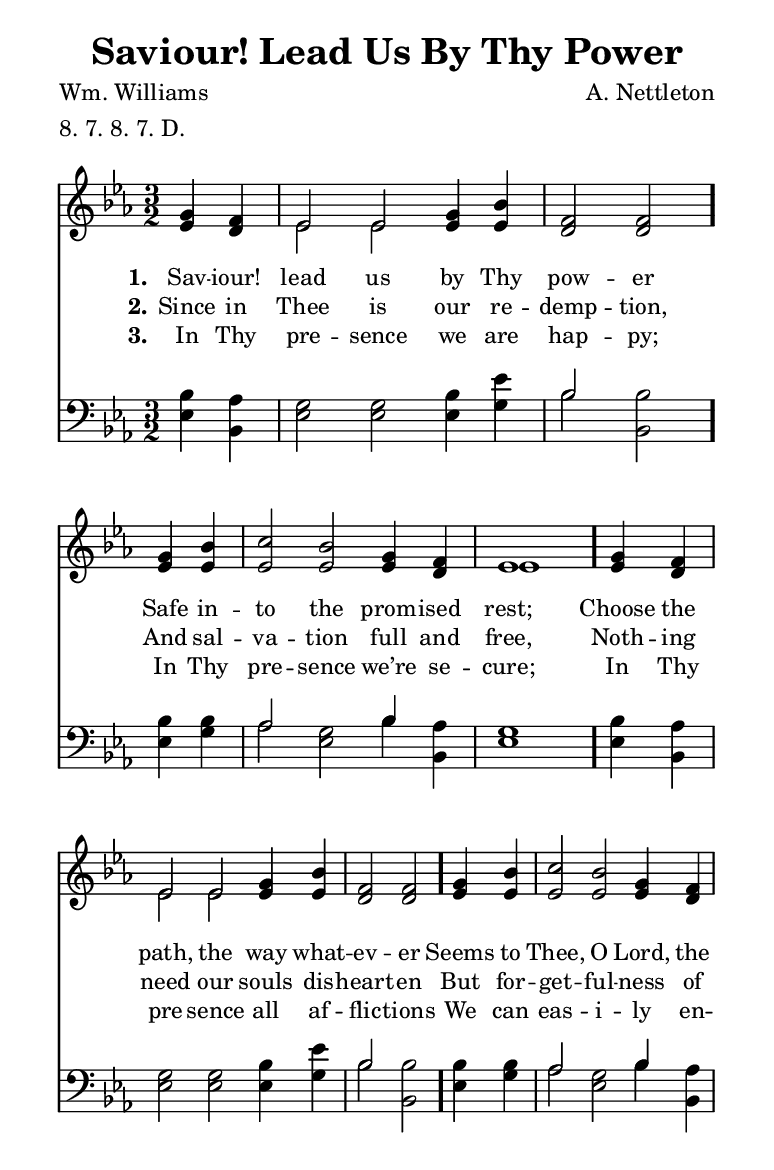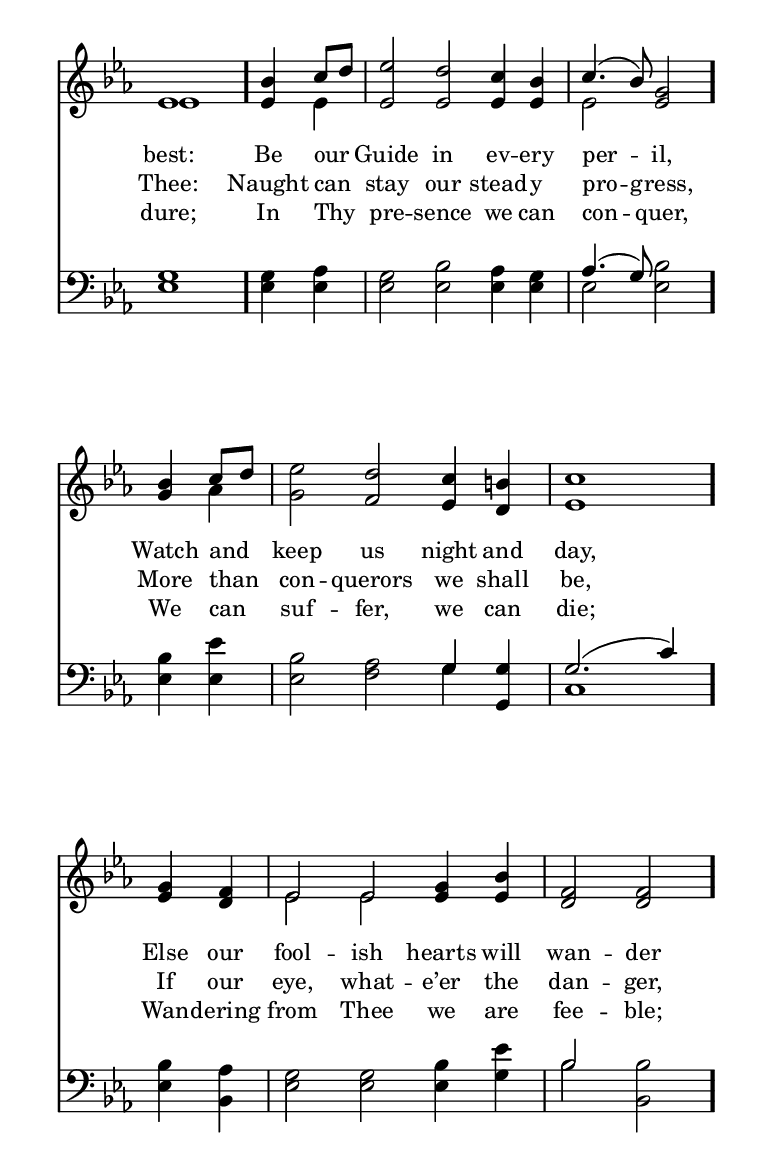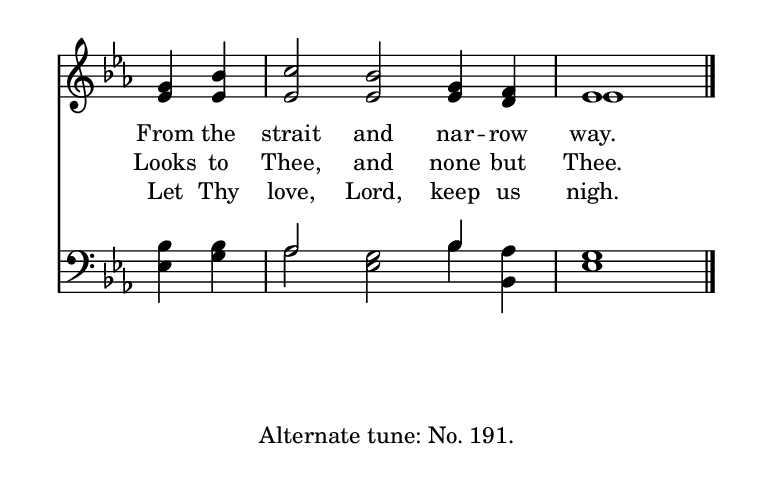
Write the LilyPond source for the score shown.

\include "common/global.ily"
\paper {
  \include "common/paper.ily"
}

\header{
  hymnnumber = "190"
  title = "Saviour! Lead Us By Thy Power"
  tunename = "Nettleton"
  meter = "8. 7. 8. 7. D."
  poet = "Wm. Williams"
  composer = "A. Nettleton"
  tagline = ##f
}

global = {
  \include "common/overrides.ily"
  \override Staff.TimeSignature.style = #'numbered
  \time 3/2
  \override Score.MetronomeMark.transparent = ##t % hide all fermata changes too
  \tempo 2=70
  \key ees \major
  \partial 2
  \autoBeamOff
}

notesSoprano = {
\global
\relative c'' {

  g4 f | ees2 ees g4 bes | f2 f
  g4 bes | c2 bes g4 f | ees1
  g4 f | ees2 ees g4 bes | f2 f
  g4 bes | c2 bes g4 f | ees1
  bes'4 c8[ d] | ees2 d c4 bes | c4.( bes8) g2
  bes4 c8[ d] | ees2 d c4 b | c1
  g4 f | ees2 ees g4 bes | f2 f
  g4 bes | c2 bes g4 f | ees1

  \bar "|."

}
}

notesAlto = {
\global
\relative e' {

  ees4 d | ees2 ees ees4 ees | d2 d
  ees4 ees | ees2 ees ees4 d | ees1
  ees4 d | ees2 ees ees4 ees | d2 d
  ees4 ees | ees2 ees ees4 d | ees1
  ees4 ees | ees2 ees ees4 ees | ees2 ees
  g4 aes | g2 f ees4 d | ees1
  ees4 d | ees2 ees ees4 ees | d2 d
  ees4 ees | ees2 ees ees4 d | ees1

}
}

notesTenor = {
\global
\relative a {

  bes4 aes | g2 g bes4 ees | bes2 bes
  bes4 bes | aes2 g bes4 aes | g1
  bes4 aes | g2 g bes4 ees | bes2 bes
  bes4 bes | aes2 g bes4 aes | g1
  g4 aes | g2 bes aes4 g | aes4.( g8) bes2
  bes4 ees | bes2 aes g4 g | g2.( c4)
  bes4 aes | g2 g bes4 ees | bes2 bes
  bes4 bes | aes2 g bes4 aes | g1

}
}

notesBass = {
\global
\relative f {

  ees4 bes | ees2 ees ees4 g | bes2 bes,
  ees4 g | aes2 ees bes'4 bes, | ees1
  ees4 bes | ees2 ees ees4 g | bes2 bes,
  ees4 g | aes2 ees bes'4 bes, | ees1
  ees4 ees | ees2 ees ees4 ees | ees2 ees
  ees4 ees | ees2 f g4 g, | c1
  ees4 bes | ees2 ees ees4 g | bes2 bes,
  ees4 g | aes2 ees bes'4 bes, | ees1

}
}

wordsA = \lyricmode {
\set stanza = "1."

Sav -- iour! lead us by Thy pow -- er \bar "."
Safe in -- to the prom -- ised rest; \bar "."
Choose the path, the way what -- ev -- er \bar "."
Seems to Thee, O Lord, the best: \bar "."
Be our Guide in ev -- ery per -- il, \bar "."
Watch and keep us night and day, \bar "."
Else our fool -- ish hearts will wan -- der \bar "."
From the strait and nar -- row way. \bar "."

}

wordsB = \lyricmode {
\set stanza = "2."

Since in Thee is our re -- demp -- tion,
And sal -- va -- tion full and free,
Noth -- ing need our souls dis -- heart -- en
But for -- get -- ful -- ness of Thee:
Naught can stay our stead -- y pro -- gress,
More than con -- querors we shall be,
If our eye, what -- e’er the dan -- ger,
Looks to Thee, and none but Thee.

}

wordsC = \lyricmode {
\set stanza = "3."

In Thy pre -- sence we are hap -- py;
In Thy pre -- sence we’re se -- cure;
In Thy pre -- sence all af -- flic -- tions
We can eas -- i -- ly en -- dure;
In Thy pre -- sence we can con -- quer,
We can suf -- fer, we can die;
Wan -- dering from Thee we are fee -- ble;
Let Thy love, Lord, keep us nigh.

}

\score {
  \context ChoirStaff <<
    \context Staff = upper <<
      \set Staff.autoBeaming = ##f
      \set ChoirStaff.systemStartDelimiter = #'SystemStartBar
      \set ChoirStaff.printPartCombineTexts = ##f
      \partcombine #'(2 . 9) \notesSoprano \notesAlto
      \context NullVoice = sopranos { \voiceOne << \notesSoprano >> }
      \context NullVoice = altos { \voiceTwo << \notesAlto >> }
      \context Lyrics = one   \lyricsto sopranos \wordsA
      \context Lyrics = two   \lyricsto sopranos \wordsB
      \context Lyrics = three \lyricsto sopranos \wordsC
    >>
    \context Staff = men <<
      \set Staff.autoBeaming = ##f
      \clef bass
      \set ChoirStaff.printPartCombineTexts = ##f
      \partcombine #'(2 . 9) \notesTenor \notesBass
      \context NullVoice = tenors { \voiceOne << \notesTenor >> }
      \context NullVoice = basses { \voiceTwo << \notesBass >> }
    >>
  >>
  \layout {
    \include "common/layout.ily"
  }
  \midi{
    \include "common/midi.ily"
  }
}

\noPageBreak \markup { \vspace #2 \fill-line { \raise #2 \line { Alternate tune: No. 191. } } }

\version "2.19.49"  % necessary for upgrading to future LilyPond versions.

% vi:set et ts=2 sw=2 ai nocindent syntax=lilypond:
